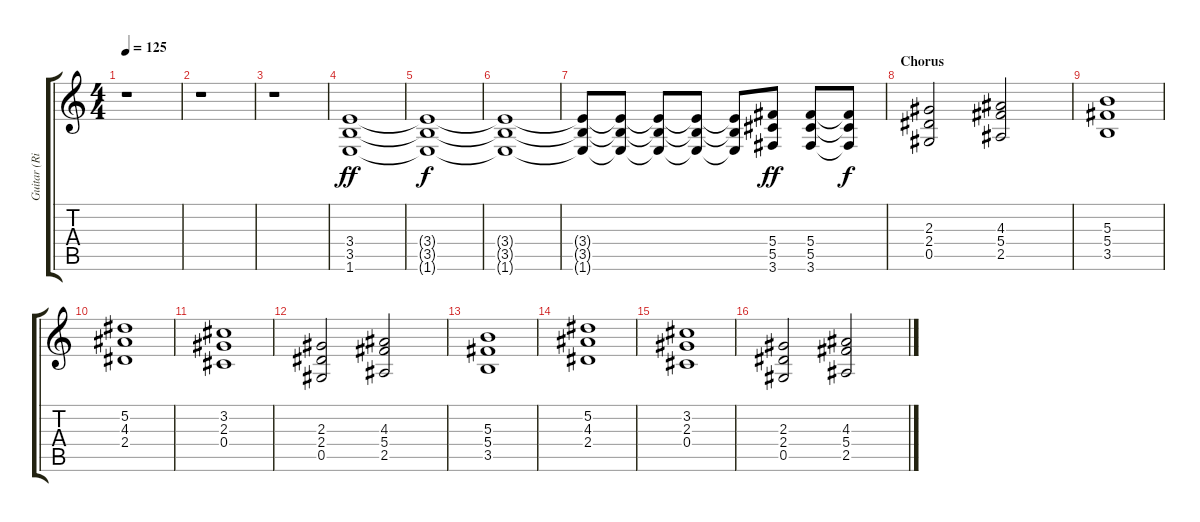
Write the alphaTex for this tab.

\track ("Guitar (Ritmo)" "Guitar (Ri") {instrument distortionguitar}
\staff {score tabs}
\tuning (Eb4 Bb3 Gb3 Db3 Ab2 Eb2) {hide}
\ts (4 4)
\tempo 125
\clef g2
\ks c
r.1{dy ff} |
r.1 |
r.1 |
(3.4 3.5 1.6).1{volume 8} |
(3.4{t} 3.5{t} 1.6{t}).1{dy f} |
(3.4{t} 3.5{t} 1.6{t}).1 |
(3.4{t} 3.5{t} 1.6{t}).8 (3.4{t} 3.5{t} 1.6{t}).8 (3.4{t} 3.5{t} 1.6{t}).8 (3.4{t} 3.5{t} 1.6{t}).8 (3.4{t} 3.5{t} 1.6{t}).8 (5.4 5.5 3.6).8{dy ff volume 13} (5.4 5.5 3.6).8 (5.4{t} 5.5{t} 3.6{t}).8{dy f} |
\section ("" "Chorus")
(2.3 2.4 0.5).2 (4.3 5.4 2.5).2 |
(5.3 5.4 3.5).1 |
(5.2 4.3 2.4).1 |
(3.2 2.3 0.4).1 |
(2.3 2.4 0.5).2 (4.3 5.4 2.5).2 |
(5.3 5.4 3.5).1 |
(5.2 4.3 2.4).1 |
(3.2 2.3 0.4).1 |
(2.3 2.4 0.5).2 (4.3 5.4 2.5).2
